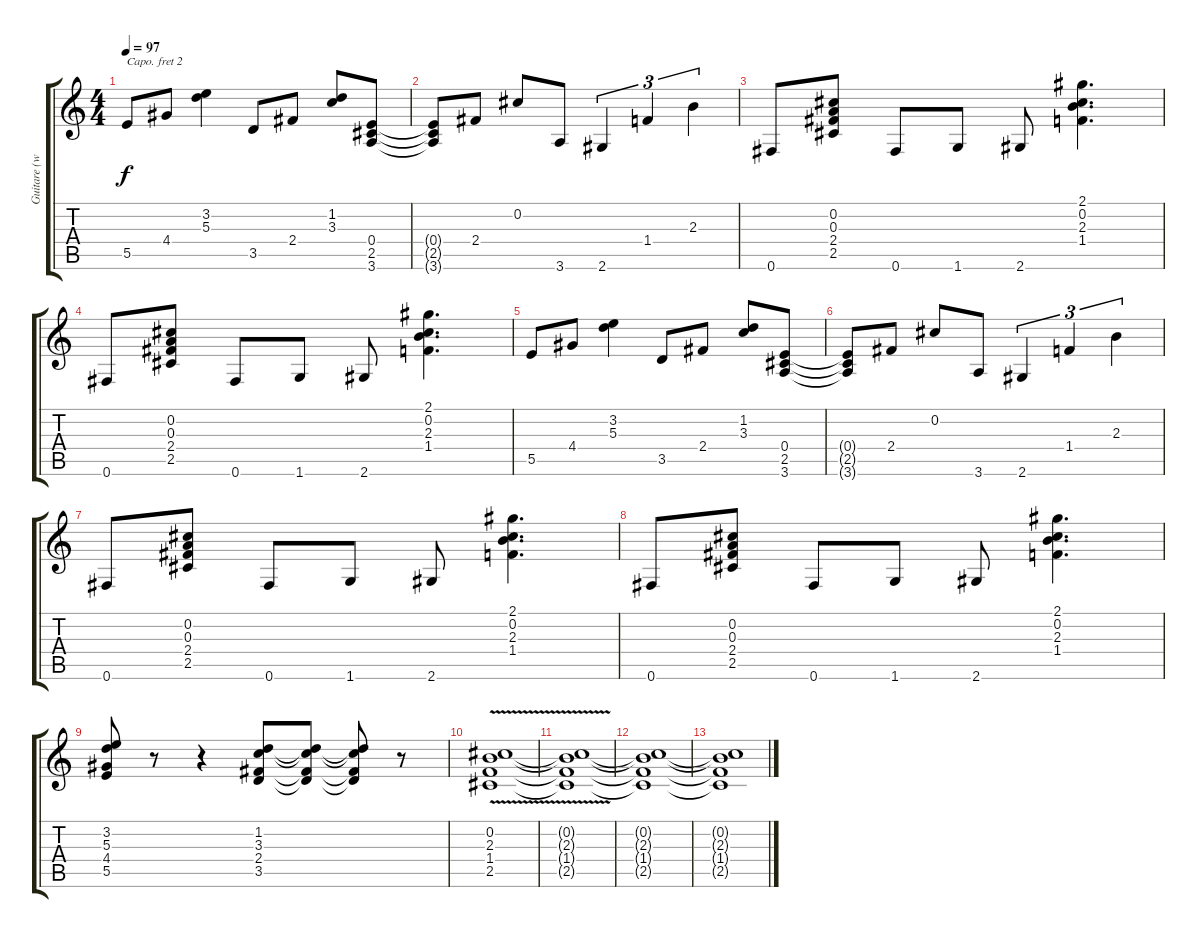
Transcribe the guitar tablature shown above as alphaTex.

\track ("Guitare (w/ wha-wha)" "Guitare (w") {instrument overdrivenguitar}
\staff {score tabs}
\capo 2
\tuning (E4 B3 G3 D3 A2 E2) {hide}
\ts (4 4)
\tempo 97
\clef g2
\ks c
5.5.8{dy f} 4.4.8 (3.2 5.3).4 3.5.8 2.4.8 (1.2 3.3).8 (0.4 2.5 3.6).8 |
(0.4{t} 2.5{t} 3.6{t}).8 2.4.8 0.2.8 3.6.8 2.6.4{tu (3 2)} 1.4.4{tu (3 2)} 2.3.4{tu (3 2)} |
0.6.8 (0.2 0.3 2.4 2.5).8 0.6.8 1.6.8 2.6.8 (2.1 0.2 2.3 1.4).4{d} |
0.6.8 (0.2 0.3 2.4 2.5).8 0.6.8 1.6.8 2.6.8 (2.1 0.2 2.3 1.4).4{d} |
5.5.8 4.4.8 (3.2 5.3).4 3.5.8 2.4.8 (1.2 3.3).8 (0.4 2.5 3.6).8 |
(0.4{t} 2.5{t} 3.6{t}).8 2.4.8 0.2.8 3.6.8 2.6.4{tu (3 2)} 1.4.4{tu (3 2)} 2.3.4{tu (3 2)} |
0.6.8 (0.2 0.3 2.4 2.5).8 0.6.8 1.6.8 2.6.8 (2.1 0.2 2.3 1.4).4{d} |
0.6.8 (0.2 0.3 2.4 2.5).8 0.6.8 1.6.8 2.6.8 (2.1 0.2 2.3 1.4).4{d} |
(3.2 5.3 4.4 5.5).8 r.8 r.4 (1.2 3.3 2.4 3.5).8 (1.2{t} 3.3{t} 2.4{t} 3.5{t}).8 (1.2{t} 3.3{t} 2.4{t} 3.5{t}).8 r.8 |
(0.2{v} 2.3{v} 1.4{v} 2.5{v}).1 |
(0.2{t} 2.3{t} 1.4{t} 2.5{t}).1 |
(0.2{t} 2.3{t} 1.4{t} 2.5{t}).1 |
(0.2{t} 2.3{t} 1.4{t} 2.5{t}).1
